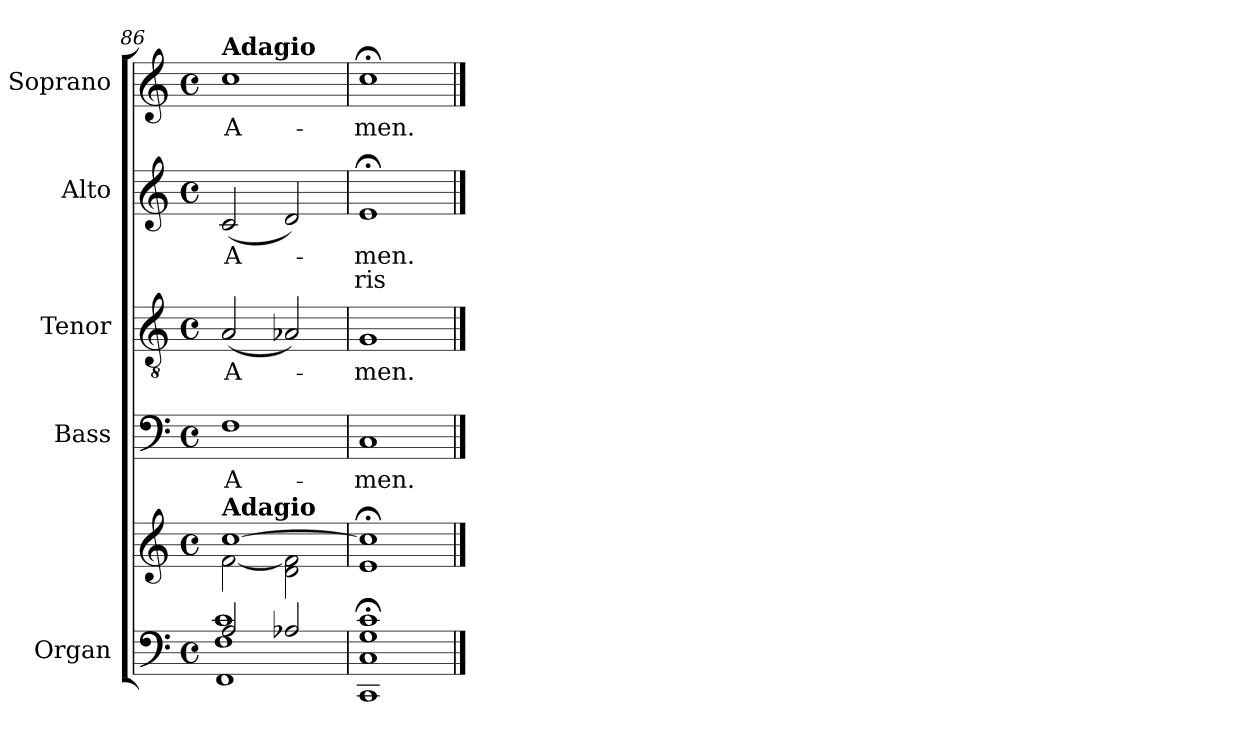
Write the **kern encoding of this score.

**kern	**kern	**kern	**text	**kern	**text	**kern	**text	**text	**kern	**text
*part5	*part5	*part4	*part4	*part3	*part3	*part2	*part2	*part2	*part1	*part1
*staff6	*staff5	*staff4	*staff4	*staff3	*staff3	*staff2	*staff2	*staff2	*staff1	*staff1
*I"Organ	*	*I"Bass	*	*I"Tenor	*	*I"Alto	*	*	*I"Soprano	*
*I'Org.	*	*I'B.	*	*I'T.	*	*I'A.	*	*	*I'S.	*
*clefF4	*clefG2	*clefF4	*	*clefGv2	*	*clefG2	*	*	*clefG2	*
*	*	*	*	*ITrd7c12	*	*	*	*	*	*
*k[]	*k[]	*k[]	*	*k[]	*	*k[]	*	*	*k[]	*
*C:	*C:	*C:	*	*C:	*	*C:	*	*	*C:	*
*M4/4	*M4/4	*M4/4	*	*M4/4	*	*M4/4	*	*	*M4/4	*
*met(c)	*met(c)	*met(c)	*	*met(c)	*	*met(c)	*	*	*met(c)	*
*MM60	*MM60	*MM60	*	*MM60	*	*MM60	*	*	*MM60	*
=86	=86	=86	=86	=86	=86	=86	=86	=86	=86	=86
*^	*^	*	*	*	*	*	*	*	*	*
*	*^	*	*	*	*	*	*	*	*	*	*	*
!	!	!	!	!	!	!LO:LY:b:color=#000000	!	!	!	!	!	!	!
!	!	!	!	!	!	!	!	!LO:LY:b:color=#000000	!	!	!	!	!
!	!	!	!	!	!	!	!	!	!	!LO:LY:b:color=#000000	!	!	!
!	!	!	!	!	!	!	!	!	!	!	!	!LO:TX:a:B:t=Adagio	!
!	!	!	!LO:TX:a:B:t=Adagio	!	!	!	!	!	!	!	!	!	!
!	!	!	!	!	!	!	!	!	!	!	!	!	!LO:LY:b:color=#000000
2Ai/	1Fi 1ci	1FFi	[>1cci	[<2fi\	1Fi	A-	(2AAi/	A-	(2ci/	A-	.	1cci	A-
2A-Xi/	.	.	.	2di\ 2fi]	.	.	2AA-Xi/)	.	2di/)	.	.	.	.
*v	*v	*v	*	*	*	*	*	*	*	*	*	*	*
*	*v	*v	*	*	*	*	*	*	*	*	*
=87	=87	=87	=87	=87	=87	=87	=87	=87	=87	=87
*	*^	*	*	*	*	*	*	*	*	*
!	!	!	!	!LO:LY:b:color=#000000	!	!	!	!	!	!	!
*	*v	*v	*	*	*	*	*	*	*	*	*
*	*^	*	*	*	*	*	*	*	*	*
!	!	!	!	!	!	!LO:LY:b:color=#000000	!	!	!	!	!
*	*v	*v	*	*	*	*	*	*	*	*	*
*	*^	*	*	*	*	*	*	*	*	*
!	!	!	!	!	!	!	!	!LO:LY:b:color=#000000	!LO:LY:b:color=#000000	!	!
*	*v	*v	*	*	*	*	*	*	*	*	*
*	*^	*	*	*	*	*	*	*	*	*
!	!	!	!	!	!	!	!	!	!	!	!LO:LY:b:color=#000000
*	*v	*v	*	*	*	*	*	*	*	*	*
1CCi; 1Ci; 1Gi; 1ci;	1ei; 1cci];	1Ci	-men.	1GGi	-men.	1e;i	-men.	ris	1cc;i	-men.
==	==	==	==	==	==	==	==	==	==	==
*-	*-	*-	*-	*-	*-	*-	*-	*-	*-	*-
